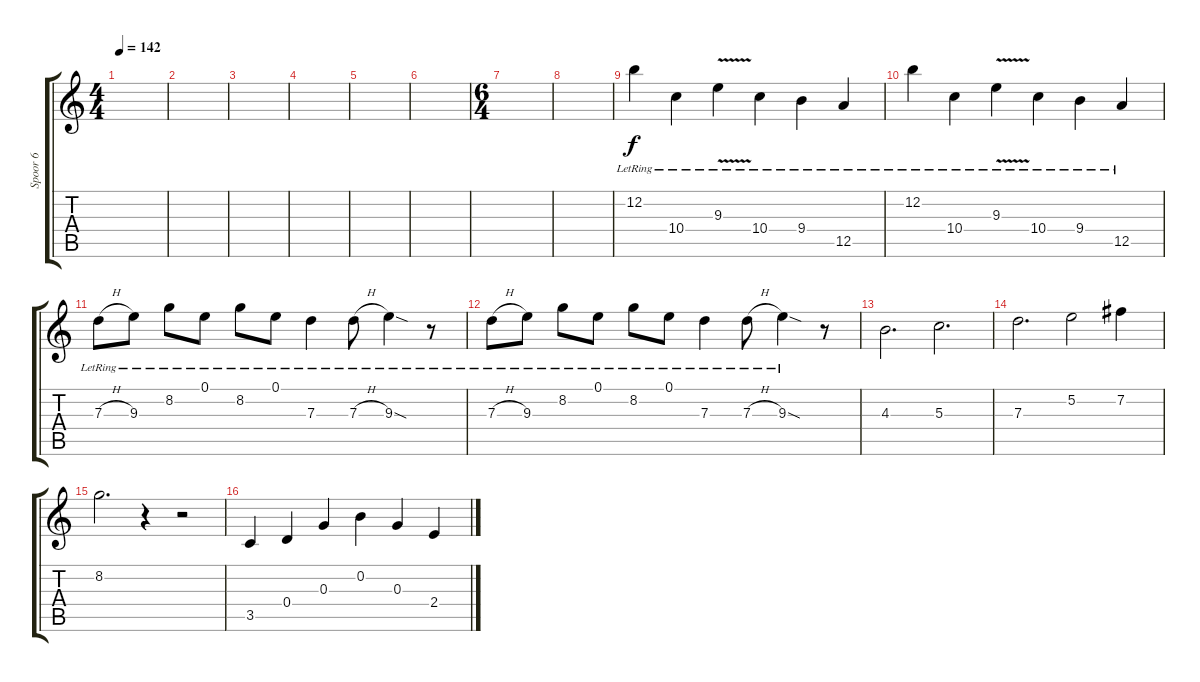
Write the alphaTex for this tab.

\track ("Spoor 6" "Spoor 6") {instrument electricguitarclean}
\staff {score tabs}
\tuning (E4 B3 G3 D3 A2 E2) {hide}
\ts (4 4)
\tempo 142
\clef g2
\ks c
|
|
|
|
|
|
\ts (6 4)
|
|
12.2{lr}.4 10.4{lr}.4 9.3{v lr}.4 10.4{lr}.4 9.4{lr}.4 12.5{lr}.4 |
12.2{lr}.4 10.4{lr}.4 9.3{v lr}.4 10.4{lr}.4 9.4{lr}.4 12.5{lr}.4 |
7.3{h lr}.8 9.3{lr}.8 8.2{lr}.8 0.1{lr}.8 8.2{lr}.8 0.1{lr}.8 7.3{lr}.4 7.3{h lr}.8 9.3{sod lr}.4 r.8 |
7.3{h lr}.8 9.3{lr}.8 8.2{lr}.8 0.1{lr}.8 8.2{lr}.8 0.1{lr}.8 7.3{lr}.4 7.3{h lr}.8 9.3{sod lr}.4 r.8 |
4.3.2{d} 5.3.2{d} |
7.3.2{d} 5.2.2 7.2.4 |
8.2.2{d} r.4 r.2 |
3.5.4 0.4.4 0.3.4 0.2.4 0.3.4 2.4.4
